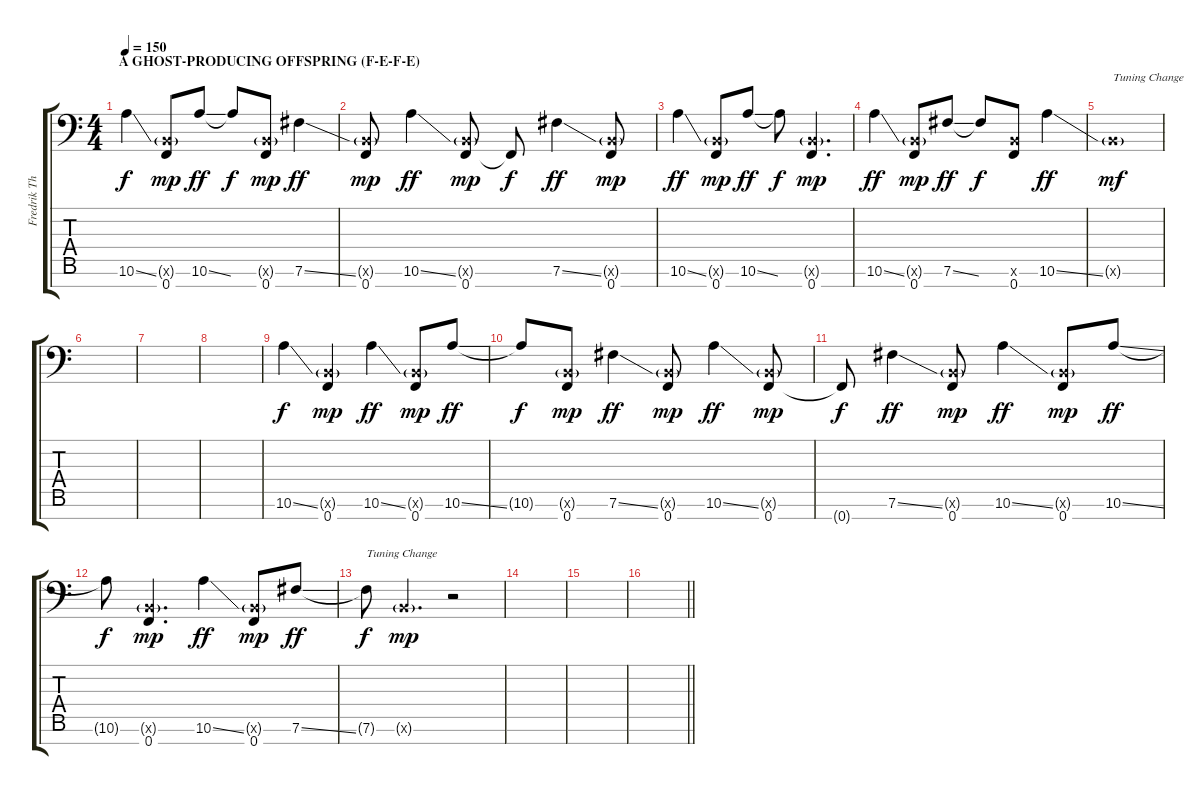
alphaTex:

\track ("Fredrik Thordendal (8 string Guitar in F" "Fredrik Th") {instrument distortionguitar}
\staff {score tabs}
\tuning (Bb3 Gb3 Db3 Ab2 Eb2 B1 F1) {hide}
\ts (4 4)
\section ("" "A GHOST-PRODUCING OFFSPRING (F-E-F-E)")
\tempo 150
\clef f4
\ks c
10.6{ss}.4{dy f} (0.6{g x} 0.7).8{dy mp} 10.6{ss}.8{dy ff} 10.6{t}.8{dy f} (0.6{g x} 0.7).8{dy mp} 7.6{ss}.4{dy ff} |
(0.6{g x} 0.7).8{dy mp} 10.6{ss}.4{dy ff} (0.6{g x} 0.7).8{dy mp} 0.7{t}.8{dy f} 7.6{ss}.4{dy ff} (0.6{g x} 0.7).8{dy mp} |
10.6{ss}.4{dy ff} (0.6{g x} 0.7).8{dy mp} 10.6{ss}.8{dy ff} 10.6{t}.8{dy f} (0.6{g x} 0.7).4{d dy mp} |
10.6{ss}.4{dy ff} (0.6{g x} 0.7).8{dy mp} 7.6{ss}.8{dy ff} 7.6{t}.8{dy f} (0.6{x} 0.7).8 10.6{ss}.4{dy ff} |
0.6{g x}.1{txt "Tuning Change" dy mf} |
|
|
|
10.6{ss}.4{dy f} (0.6{g x} 0.7).4{dy mp} 10.6{ss}.4{dy ff} (0.6{g x} 0.7).8{dy mp} 10.6{ss}.8{dy ff} |
10.6{t}.8{dy f} (0.6{g x} 0.7).8{dy mp} 7.6{ss}.4{dy ff} (0.6{g x} 0.7).8{dy mp} 10.6{ss}.4{dy ff} (0.6{g x} 0.7).8{dy mp} |
0.7{t}.8{dy f} 7.6{ss}.4{dy ff} (0.6{g x} 0.7).8{dy mp} 10.6{ss}.4{dy ff} (0.6{g x} 0.7).8{dy mp} 10.6{ss}.8{dy ff} |
10.6{t}.8{dy f} (0.6{g x} 0.7).4{d dy mp} 10.6{ss}.4{dy ff} (0.6{g x} 0.7).8{dy mp} 7.6{ss}.8{dy ff} |
7.6{t}.8{txt "Tuning Change" dy f} 0.6{g x}.4{d dy mp} r.2 |
|
|
\barLineRight lightlight
